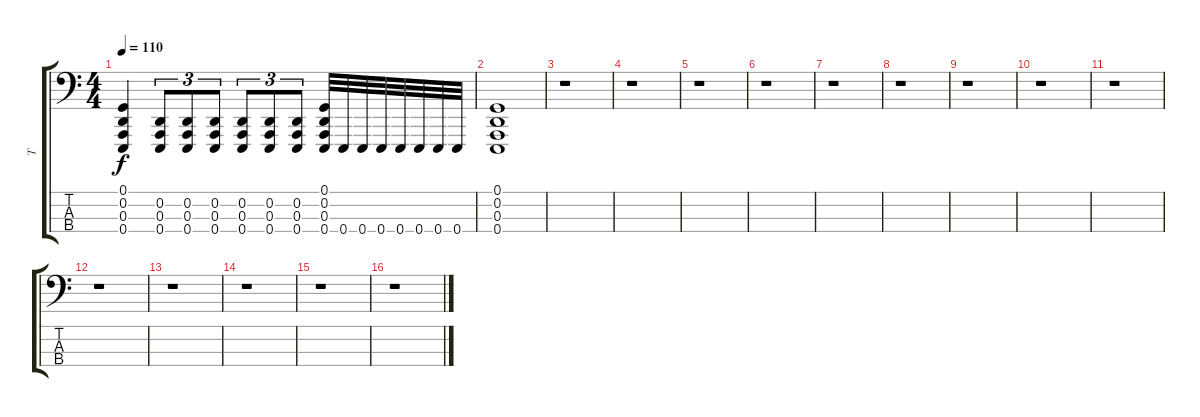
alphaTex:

\track ("T" "T") {instrument timpani}
\staff {score tabs}
\tuning (G2 D2 A1 E1) {hide}
\ts (4 4)
\tempo 110
\clef f4
\ks c
(0.1 0.2 0.3 0.4).4{dy f} (0.2 0.3 0.4).8{tu (3 2)} (0.2 0.3 0.4).8{tu (3 2)} (0.2 0.3 0.4).8{tu (3 2)} (0.2 0.3 0.4).8{tu (3 2)} (0.2 0.3 0.4).8{tu (3 2)} (0.2 0.3 0.4).8{tu (3 2)} (0.1 0.2 0.3 0.4).32 0.4.32 0.4.32 0.4.32 0.4.32 0.4.32 0.4.32 0.4.32 |
(0.1 0.2 0.3 0.4).1 |
r.1 |
r.1 |
r.1 |
\section ("" "")
r.1 |
r.1 |
r.1 |
r.1 |
r.1 |
r.1 |
r.1 |
r.1 |
r.1 |
r.1 |
r.1
